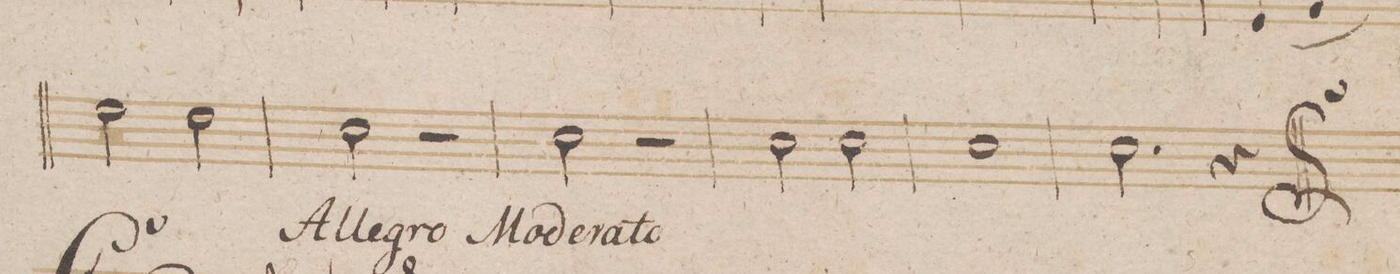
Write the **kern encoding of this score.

**kern	**dynam
*I"Corno 1mo in F.	*
*clefG2	*
*k[b-]	*
*met(c)	*
*M4/4	*
2a\	.
2g\	.
=214	=214
2f\	.
2r	.
=215	=215
2f\	.
2r	.
=216	=216
2f\	.
2f\	.
=217	=217
1f	.
=218	=218
2.f\	.
4r	.
==	==
*-	*-
